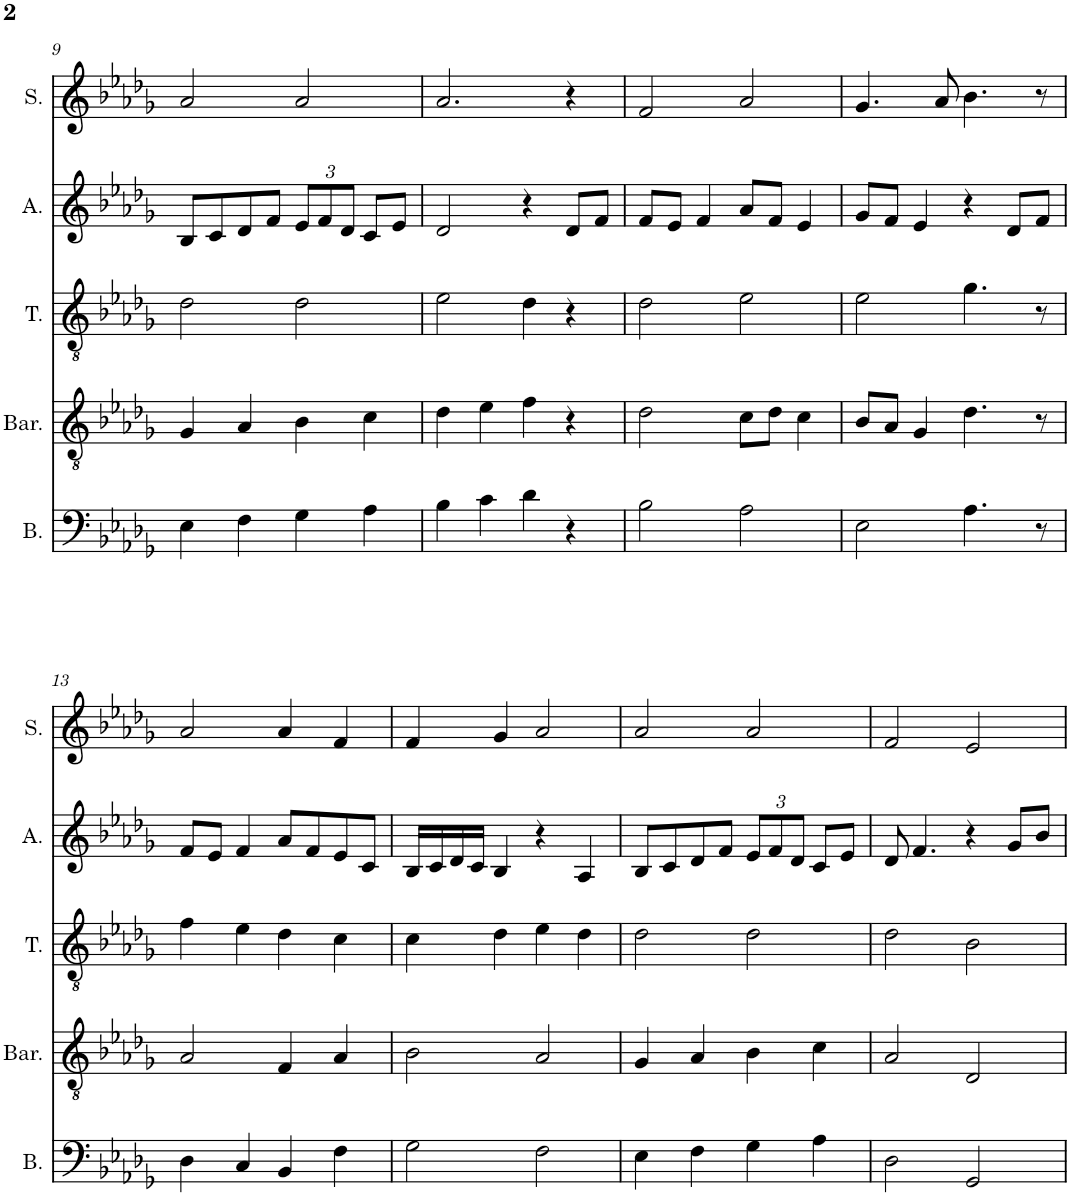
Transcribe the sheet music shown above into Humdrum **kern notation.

**kern	**kern	**kern	**kern	**kern
*part5	*part4	*part3	*part2	*part1
*staff5	*staff4	*staff3	*staff2	*staff1
*I"Bass	*I"Baritone	*I"Tenor	*I"Alto	*I"Soprano
*I'B.	*I'Bar.	*I'T.	*I'A.	*I'S.
!!LO:PB:g=z
*clefF4	*clefGv2	*clefGv2	*clefG2	*clefG2
*k[b-e-a-d-g-]	*k[b-e-a-d-g-]	*k[b-e-a-d-g-]	*k[b-e-a-d-g-]	*k[b-e-a-d-g-]
*M4/4	*M4/4	*M4/4	*M4/4	*M4/4
=9	=9	=9	=9	=9
4E-\	4G-/	2d-\	8B-/L	2a-/
.	.	.	8c/	.
4F\	4A-/	.	8d-/	.
.	.	.	8f/J	.
*	*	*	*Xbrackettup	*
4G-\	4B-\	2d-\	12e-/L	2a-/
.	.	.	12f/	.
.	.	.	12d-/J	.
4A-\	4c\	.	8c/L	.
.	.	.	8e-/J	.
=10	=10	=10	=10	=10
4B-\	4d-\	2e-\	2d-/	2.a-/
4c\	4e-\	.	.	.
4d-\	4f\	4d-\	4r	.
4r	4r	4r	8d-/L	4r
.	.	.	8f/J	.
=11	=11	=11	=11	=11
2B-\	2d-\	2d-\	8f/L	2f/
.	.	.	8e-/J	.
.	.	.	4f/	.
2A-\	8c\L	2e-\	8a-/L	2a-/
.	8d-\J	.	8f/J	.
.	4c\	.	4e-/	.
=12	=12	=12	=12	=12
2E-\	8B-/L	2e-\	8g-/L	4.g-/
.	8A-/J	.	8f/J	.
.	4G-/	.	4e-/	.
.	.	.	.	8a-/
4.A-\	4.d-\	4.g-\	4r	4.b-\
.	.	.	8d-/L	.
8r	8r	8r	8f/J	8r
!!LO:LB:g=z
=13	=13	=13	=13	=13
4D-\	2A-/	4f\	8f/L	2a-/
.	.	.	8e-/J	.
4C/	.	4e-\	4f/	.
4BB-/	4F/	4d-\	8a-/L	4a-/
.	.	.	8f/	.
4F\	4A-/	4c\	8e-/	4f/
.	.	.	8c/J	.
=14	=14	=14	=14	=14
2G-\	2B-\	4c\	16B-/LL	4f/
.	.	.	16c/	.
.	.	.	16d-/	.
.	.	.	16c/JJ	.
.	.	4d-\	4B-/	4g-/
2F\	2A-/	4e-\	4r	2a-/
.	.	4d-\	4A-/	.
=15	=15	=15	=15	=15
4E-\	4G-/	2d-\	8B-/L	2a-/
.	.	.	8c/	.
4F\	4A-/	.	8d-/	.
.	.	.	8f/J	.
4G-\	4B-\	2d-\	12e-/L	2a-/
.	.	.	12f/	.
.	.	.	12d-/J	.
4A-\	4c\	.	8c/L	.
.	.	.	8e-/J	.
=16	=16	=16	=16	=16
2D-\	2A-/	2d-\	8d-/	2f/
.	.	.	4.f/	.
2GG-/	2D-/	2B-\	4r	2e-/
.	.	.	8g-/L	.
.	.	.	8b-/J	.
=	=	=	=	=
*-	*-	*-	*-	*-
